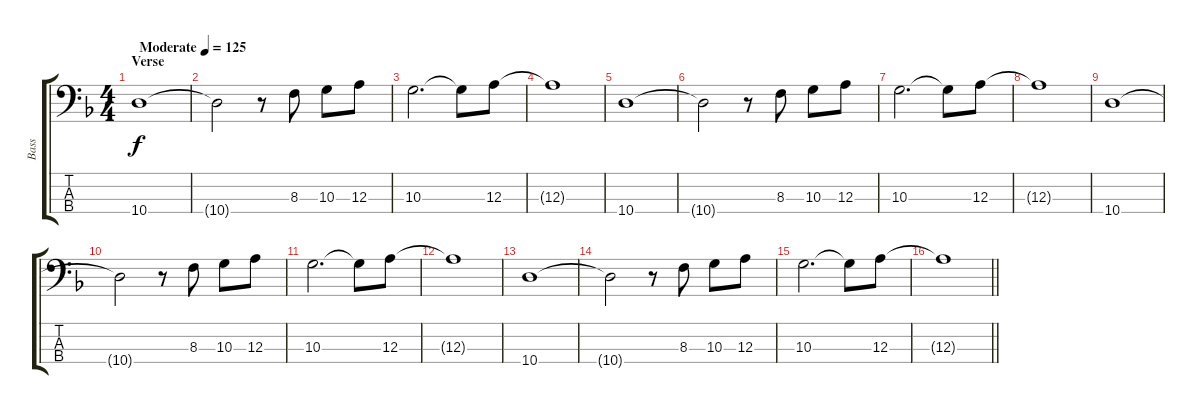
\track ("Bass" "Bass") {instrument electricbassfinger}
\staff {score tabs}
\tuning (G2 D2 A1 E1) {hide}
\ts (4 4)
\section ("" "Verse")
\tempo (125 "Moderate")
\clef f4
\ks f
10.4.1{dy f instrument electricbassfinger} |
10.4{t}.2 r.8 8.3.8 10.3.8 12.3.8 |
10.3.2{d} 10.3{t}.8 12.3.8 |
12.3{t}.1 |
10.4.1 |
10.4{t}.2 r.8 8.3.8 10.3.8 12.3.8 |
10.3.2{d} 10.3{t}.8 12.3.8 |
12.3{t}.1 |
10.4.1 |
10.4{t}.2 r.8 8.3.8 10.3.8 12.3.8 |
10.3.2{d} 10.3{t}.8 12.3.8 |
12.3{t}.1 |
10.4.1 |
10.4{t}.2 r.8 8.3.8 10.3.8 12.3.8 |
10.3.2{d} 10.3{t}.8 12.3.8 |
\barLineRight lightlight
12.3{t}.1
